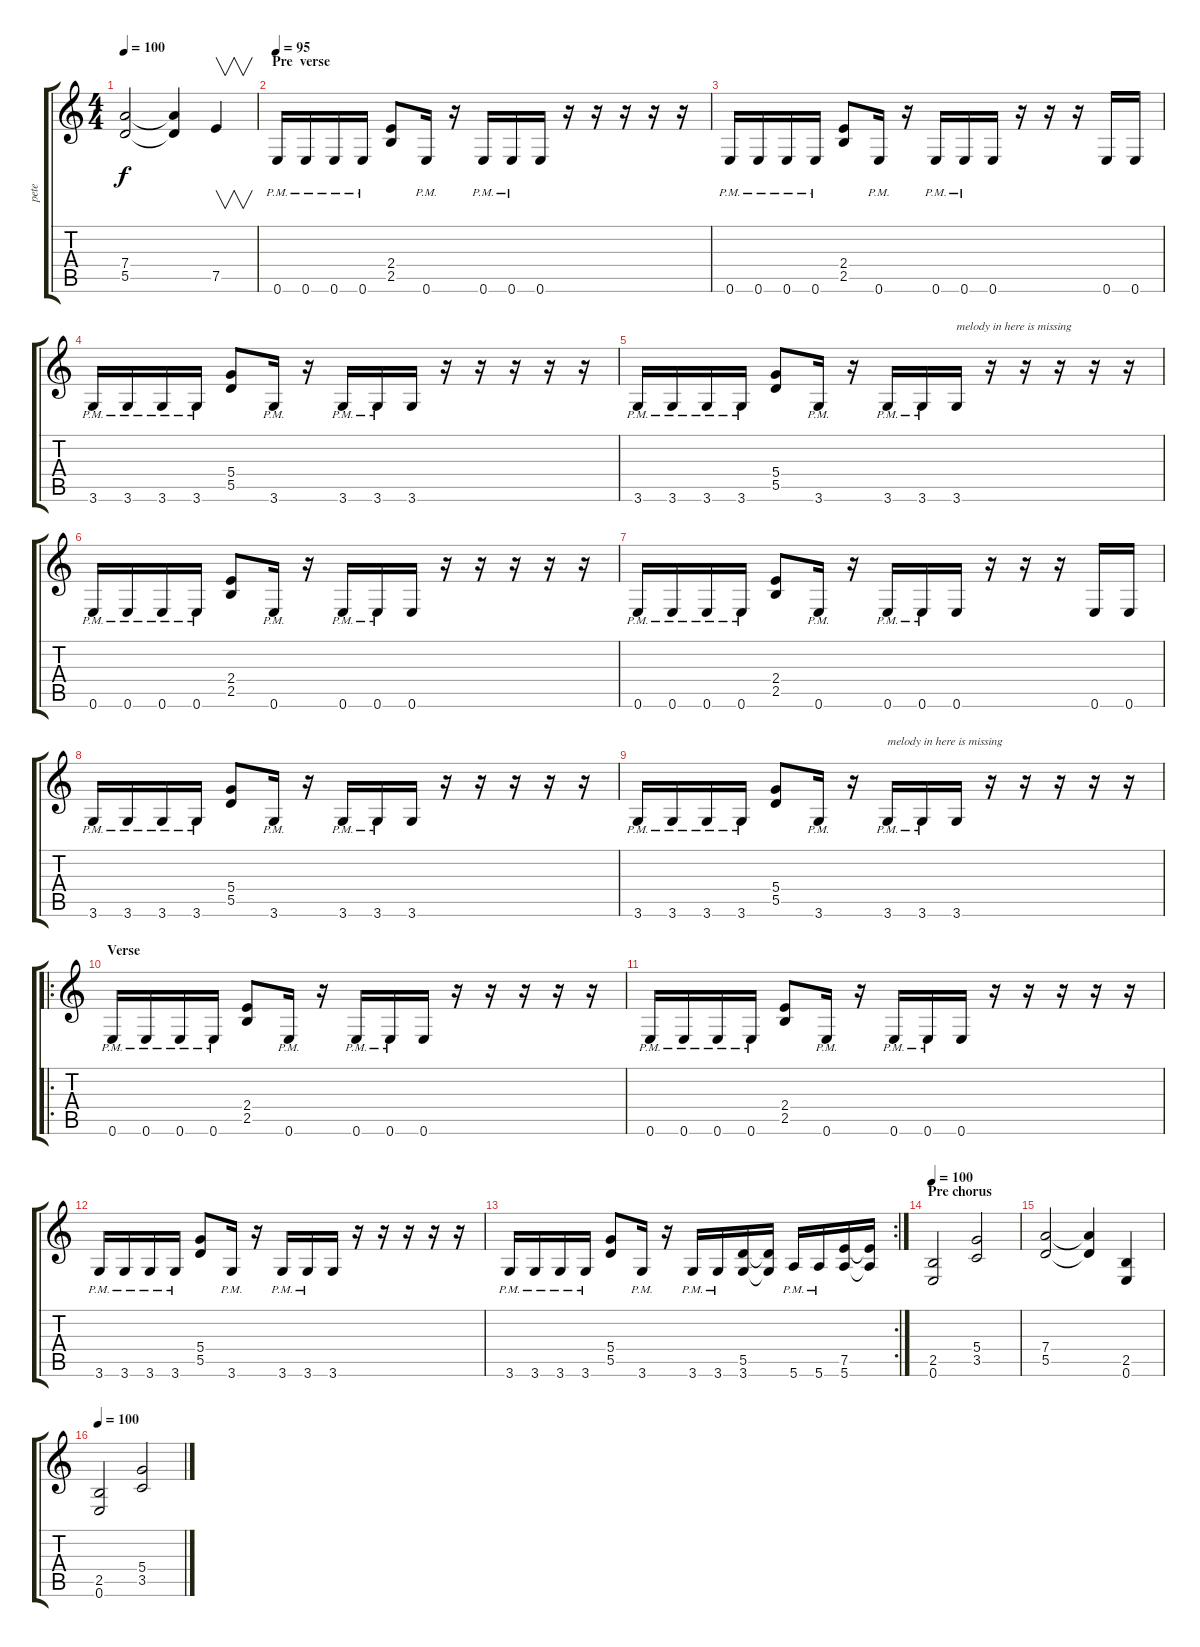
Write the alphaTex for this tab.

\track ("pete" "pete") {instrument distortionguitar}
\staff {score tabs}
\tuning (E4 B3 G3 D3 A2 E2) {hide}
\ts (4 4)
\tempo 100
\clef g2
\ks c
(7.4 5.5).2{dy f} (7.4{t} 5.5{t}).4 7.5.4{v instrument guitarharmonics} |
\section ("" "Pre  verse")
\tempo 95
0.6{pm}.16{instrument distortionguitar} 0.6{pm}.16 0.6{pm}.16 0.6{pm}.16 (2.4 2.5).8 0.6{pm}.16 r.16 0.6{pm}.16 0.6{pm}.16 0.6.16 r.16 r.16 r.16 r.16 r.16 |
0.6{pm}.16 0.6{pm}.16 0.6{pm}.16 0.6{pm}.16 (2.4 2.5).8 0.6{pm}.16 r.16 0.6{pm}.16 0.6{pm}.16 0.6.16 r.16 r.16 r.16 0.6.16 0.6.16 |
3.6{pm}.16 3.6{pm}.16 3.6{pm}.16 3.6{pm}.16 (5.4 5.5).8 3.6{pm}.16 r.16 3.6{pm}.16 3.6{pm}.16 3.6.16 r.16 r.16 r.16 r.16 r.16 |
3.6{pm}.16 3.6{pm}.16 3.6{pm}.16 3.6{pm}.16 (5.4 5.5).8 3.6{pm}.16 r.16 3.6{pm}.16 3.6{pm}.16 3.6.16{txt "melody in here is missing"} r.16 r.16 r.16 r.16 r.16 |
0.6{pm}.16{instrument distortionguitar} 0.6{pm}.16 0.6{pm}.16 0.6{pm}.16 (2.4 2.5).8 0.6{pm}.16 r.16 0.6{pm}.16 0.6{pm}.16 0.6.16 r.16 r.16 r.16 r.16 r.16 |
0.6{pm}.16 0.6{pm}.16 0.6{pm}.16 0.6{pm}.16 (2.4 2.5).8 0.6{pm}.16 r.16 0.6{pm}.16 0.6{pm}.16 0.6.16 r.16 r.16 r.16 0.6.16 0.6.16 |
3.6{pm}.16 3.6{pm}.16 3.6{pm}.16 3.6{pm}.16 (5.4 5.5).8 3.6{pm}.16 r.16 3.6{pm}.16 3.6{pm}.16 3.6.16 r.16 r.16 r.16 r.16 r.16 |
3.6{pm}.16 3.6{pm}.16 3.6{pm}.16 3.6{pm}.16 (5.4 5.5).8 3.6{pm}.16 r.16 3.6{pm}.16{txt "melody in here is missing"} 3.6{pm}.16 3.6.16 r.16 r.16 r.16 r.16 r.16 |
\ro
\section ("" "Verse")
0.6{pm}.16 0.6{pm}.16 0.6{pm}.16 0.6{pm}.16 (2.4 2.5).8 0.6{pm}.16 r.16 0.6{pm}.16 0.6{pm}.16 0.6.16 r.16 r.16 r.16 r.16 r.16 |
0.6{pm}.16 0.6{pm}.16 0.6{pm}.16 0.6{pm}.16 (2.4 2.5).8 0.6{pm}.16 r.16 0.6{pm}.16 0.6{pm}.16 0.6.16 r.16 r.16 r.16 r.16 r.16 |
3.6{pm}.16 3.6{pm}.16 3.6{pm}.16 3.6{pm}.16 (5.4 5.5).8 3.6{pm}.16 r.16 3.6{pm}.16 3.6{pm}.16 3.6.16 r.16 r.16 r.16 r.16 r.16 |
\rc 2
3.6{pm}.16 3.6{pm}.16 3.6{pm}.16 3.6{pm}.16 (5.4 5.5).8 3.6{pm}.16 r.16 3.6{pm}.16 3.6{pm}.16 (5.5 3.6).16 (5.5{t} 3.6{t}).16 5.6{pm}.16 5.6{pm}.16 (7.5 5.6).16 (7.5{t} 5.6{t}).16 |
\section ("" "Pre chorus")
\tempo 100
(2.5 0.6).2 (5.4 3.5).2 |
(7.4 5.5).2 (7.4{t} 5.5{t}).4 (2.5 0.6).4 |
\tempo 100
(2.5 0.6).2 (5.4 3.5).2
